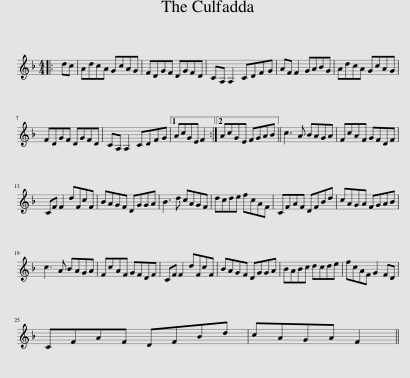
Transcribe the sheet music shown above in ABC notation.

X:1
L:1/8
M:4/4
I:linebreak $
K:F
V:1 treble
V:1
|: dc | AdcA GcAG | FDGF DGFD | CA, A,2 CDFG | AF F2 GABG | %5
 AdcA GcAG |$ FDGF DGFD | CA, A,2 CDFG |1 AcGE F2 :|2 AcGE FGAB || %10
 c3 A BAGA | FcAF GFDF |$ CF F2 dFcF | BAGF DGGA | B3 d cAGF | %15
 dcde fcAF | CFAF DFBd | cAGA FGAB |$ c3 A BAGA | FcAF GFDF | %20
 CF F2 dFcF | BAGF DGGA | BABc dcde | fcAF G2 FD |$ CFAF DFBd | %25
 cAGA F2 || %26
